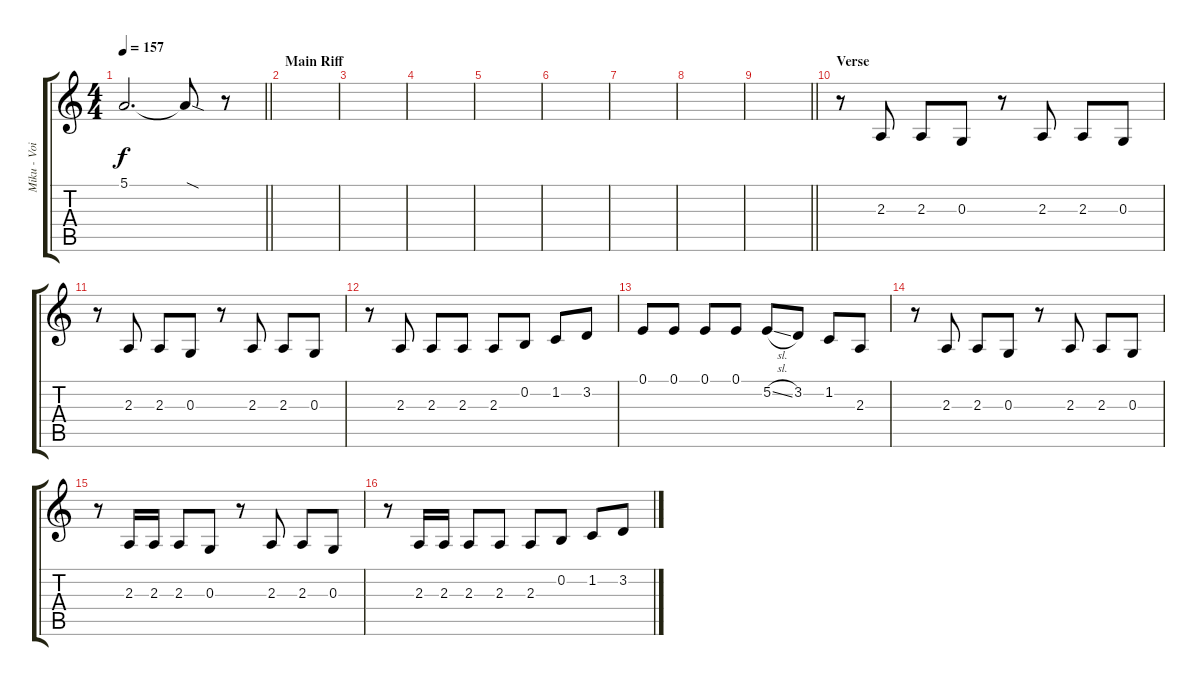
\track ("Miku - Voice" "Miku - Voi") {instrument lead6voice}
\staff {score tabs}
\tuning (E4 B3 G3 D3 A2 E2) {hide}
\ts (4 4)
\tempo 157
\clef g2
\barLineRight lightlight
\ks c
5.1{t}.2{d dy f} 5.1{sod t}.8 r.8 |
\section ("" "Main Riff")
|
|
|
|
|
|
|
\barLineRight lightlight
|
\section ("" "Verse")
r.8 2.3.8 2.3.8 0.3.8 r.8 2.3.8 2.3.8 0.3.8 |
r.8 2.3.8 2.3.8 0.3.8 r.8 2.3.8 2.3.8 0.3.8 |
r.8 2.3.8 2.3.8 2.3.8 2.3.8 0.2.8 1.2.8 3.2.8 |
0.1.8 0.1.8 0.1.8 0.1.8 5.2{sl}.8 3.2.8 1.2.8 2.3.8 |
r.8 2.3.8 2.3.8 0.3.8 r.8 2.3.8 2.3.8 0.3.8 |
r.8 2.3.16 2.3.16 2.3.8 0.3.8 r.8 2.3.8 2.3.8 0.3.8 |
r.8 2.3.16 2.3.16 2.3.8 2.3.8 2.3.8 0.2.8 1.2.8 3.2.8
